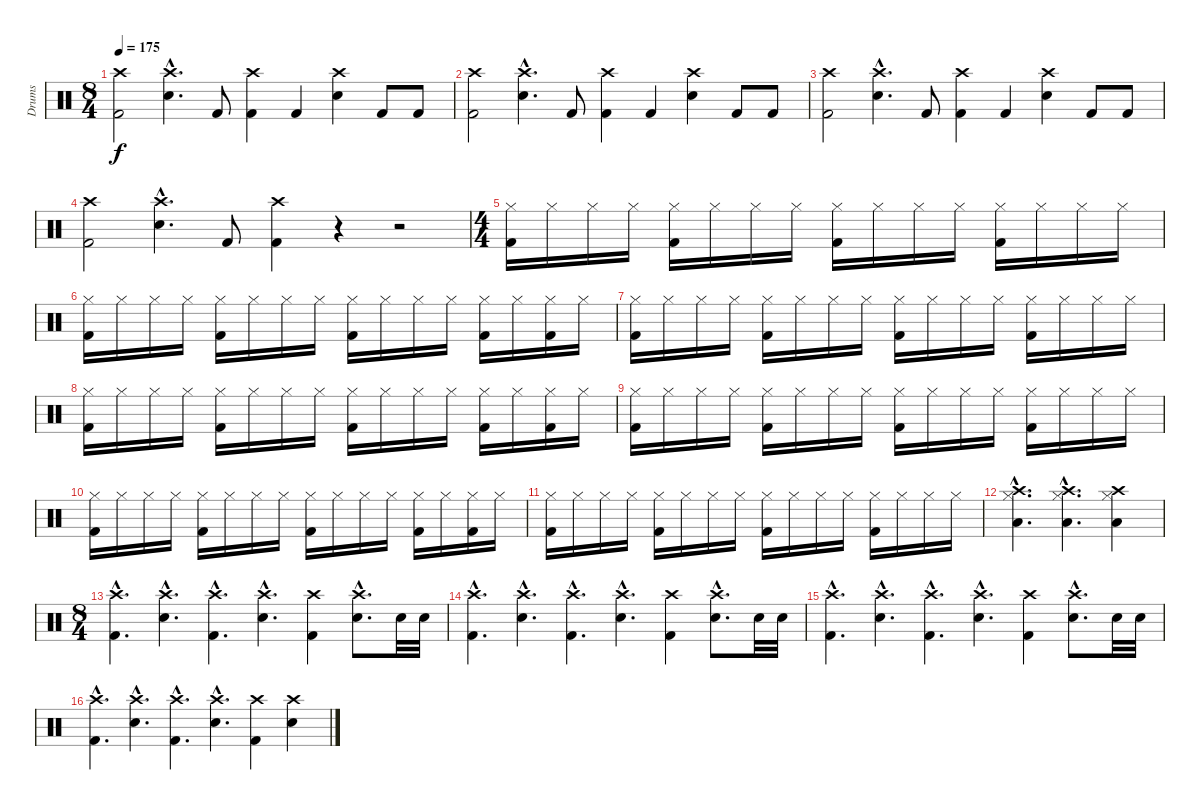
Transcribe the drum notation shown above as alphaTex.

\track ("Drums" "Drums") {instrument percussion}
\staff {score}
\articulation defaults
\ts (8 4)
\tempo 175
\clef neutral
\ks c
("Crash high (hit)" "Kick (hit) 2").2{dy f} ("Crash high (hit)"{hac} "Electric Snare (hit)"{hac}).4{d} "Kick (hit) 2".8 ("Crash high (hit)" "Kick (hit) 2").4 "Kick (hit) 2".4 ("Crash high (hit)" "Electric Snare (hit)").4 "Kick (hit) 2".8 "Kick (hit) 2".8 |
("Crash high (hit)" "Kick (hit) 2").2 ("Crash high (hit)"{hac} "Electric Snare (hit)"{hac}).4{d} "Kick (hit) 2".8 ("Crash high (hit)" "Kick (hit) 2").4 "Kick (hit) 2".4 ("Crash high (hit)" "Electric Snare (hit)").4 "Kick (hit) 2".8 "Kick (hit) 2".8 |
("Crash high (hit)" "Kick (hit) 2").2 ("Crash high (hit)"{hac} "Electric Snare (hit)"{hac}).4{d} "Kick (hit) 2".8 ("Crash high (hit)" "Kick (hit) 2").4 "Kick (hit) 2".4 ("Crash high (hit)" "Electric Snare (hit)").4 "Kick (hit) 2".8 "Kick (hit) 2".8 |
("Crash high (hit)" "Kick (hit) 2").2 ("Crash high (hit)"{hac} "Electric Snare (hit)"{hac}).4{d} "Kick (hit) 2".8 ("Crash high (hit)" "Kick (hit) 2").4 r.4 r.2 |
\ts (4 4)
("Hi-Hat (closed)" "Kick (hit) 2").16 "Hi-Hat (closed)".16 "Hi-Hat (closed)".16 "Hi-Hat (closed)".16 ("Hi-Hat (closed)" "Kick (hit) 2").16 "Hi-Hat (closed)".16 "Hi-Hat (closed)".16 "Hi-Hat (closed)".16 ("Hi-Hat (closed)" "Kick (hit) 2").16 "Hi-Hat (closed)".16 "Hi-Hat (closed)".16 "Hi-Hat (closed)".16 ("Hi-Hat (closed)" "Kick (hit) 2").16 "Hi-Hat (closed)".16 "Hi-Hat (closed)".16 "Hi-Hat (closed)".16 |
("Hi-Hat (closed)" "Kick (hit) 2").16 "Hi-Hat (closed)".16 "Hi-Hat (closed)".16 "Hi-Hat (closed)".16 ("Hi-Hat (closed)" "Kick (hit) 2").16 "Hi-Hat (closed)".16 "Hi-Hat (closed)".16 "Hi-Hat (closed)".16 ("Hi-Hat (closed)" "Kick (hit) 2").16 "Hi-Hat (closed)".16 "Hi-Hat (closed)".16 "Hi-Hat (closed)".16 ("Hi-Hat (closed)" "Kick (hit) 2").16 "Hi-Hat (closed)".16 ("Hi-Hat (closed)" "Kick (hit) 2").16 "Hi-Hat (closed)".16 |
("Hi-Hat (closed)" "Kick (hit) 2").16 "Hi-Hat (closed)".16 "Hi-Hat (closed)".16 "Hi-Hat (closed)".16 ("Hi-Hat (closed)" "Kick (hit) 2").16 "Hi-Hat (closed)".16 "Hi-Hat (closed)".16 "Hi-Hat (closed)".16 ("Hi-Hat (closed)" "Kick (hit) 2").16 "Hi-Hat (closed)".16 "Hi-Hat (closed)".16 "Hi-Hat (closed)".16 ("Hi-Hat (closed)" "Kick (hit) 2").16 "Hi-Hat (closed)".16 "Hi-Hat (closed)".16 "Hi-Hat (closed)".16 |
("Hi-Hat (closed)" "Kick (hit) 2").16 "Hi-Hat (closed)".16 "Hi-Hat (closed)".16 "Hi-Hat (closed)".16 ("Hi-Hat (closed)" "Kick (hit) 2").16 "Hi-Hat (closed)".16 "Hi-Hat (closed)".16 "Hi-Hat (closed)".16 ("Hi-Hat (closed)" "Kick (hit) 2").16 "Hi-Hat (closed)".16 "Hi-Hat (closed)".16 "Hi-Hat (closed)".16 ("Hi-Hat (closed)" "Kick (hit) 2").16 "Hi-Hat (closed)".16 ("Hi-Hat (closed)" "Kick (hit) 2").16 "Hi-Hat (closed)".16 |
("Hi-Hat (closed)" "Kick (hit) 2").16 "Hi-Hat (closed)".16 "Hi-Hat (closed)".16 "Hi-Hat (closed)".16 ("Hi-Hat (closed)" "Kick (hit) 2").16 "Hi-Hat (closed)".16 "Hi-Hat (closed)".16 "Hi-Hat (closed)".16 ("Hi-Hat (closed)" "Kick (hit) 2").16 "Hi-Hat (closed)".16 "Hi-Hat (closed)".16 "Hi-Hat (closed)".16 ("Hi-Hat (closed)" "Kick (hit) 2").16 "Hi-Hat (closed)".16 "Hi-Hat (closed)".16 "Hi-Hat (closed)".16 |
("Hi-Hat (closed)" "Kick (hit) 2").16 "Hi-Hat (closed)".16 "Hi-Hat (closed)".16 "Hi-Hat (closed)".16 ("Hi-Hat (closed)" "Kick (hit) 2").16 "Hi-Hat (closed)".16 "Hi-Hat (closed)".16 "Hi-Hat (closed)".16 ("Hi-Hat (closed)" "Kick (hit) 2").16 "Hi-Hat (closed)".16 "Hi-Hat (closed)".16 "Hi-Hat (closed)".16 ("Hi-Hat (closed)" "Kick (hit) 2").16 "Hi-Hat (closed)".16 ("Hi-Hat (closed)" "Kick (hit) 2").16 "Hi-Hat (closed)".16 |
("Hi-Hat (closed)" "Kick (hit) 2").16 "Hi-Hat (closed)".16 "Hi-Hat (closed)".16 "Hi-Hat (closed)".16 ("Hi-Hat (closed)" "Kick (hit) 2").16 "Hi-Hat (closed)".16 "Hi-Hat (closed)".16 "Hi-Hat (closed)".16 ("Hi-Hat (closed)" "Kick (hit) 2").16 "Hi-Hat (closed)".16 "Hi-Hat (closed)".16 "Hi-Hat (closed)".16 ("Hi-Hat (closed)" "Kick (hit) 2").16 "Hi-Hat (closed)".16 "Hi-Hat (closed)".16 "Hi-Hat (closed)".16 |
("Crash high (hit)"{hac} "Hi-Hat (closed)"{hac} "Low Tom (hit)"{hac}).4{d} ("Crash high (hit)"{hac} "Hi-Hat (closed)"{hac} "Low Tom (hit)"{hac}).4{d} ("Crash high (hit)" "Hi-Hat (closed)" "Low Tom (hit)").4 |
\ts (8 4)
("Crash high (hit)"{hac} "Kick (hit) 2"{hac}).4{d} ("Crash high (hit)"{hac} "Electric Snare (hit)"{hac}).4{d} ("Crash high (hit)"{hac} "Kick (hit) 2"{hac}).4{d} ("Crash high (hit)"{hac} "Electric Snare (hit)"{hac}).4{d} ("Crash high (hit)" "Kick (hit) 2").4 ("Crash high (hit)"{hac} "Electric Snare (hit)"{hac}).8{d} "Electric Snare (hit)".32 "Electric Snare (hit)".32 |
("Crash high (hit)"{hac} "Kick (hit) 2"{hac}).4{d} ("Crash high (hit)"{hac} "Electric Snare (hit)"{hac}).4{d} ("Crash high (hit)"{hac} "Kick (hit) 2"{hac}).4{d} ("Crash high (hit)"{hac} "Electric Snare (hit)"{hac}).4{d} ("Crash high (hit)" "Kick (hit) 2").4 ("Crash high (hit)"{hac} "Electric Snare (hit)"{hac}).8{d} "Electric Snare (hit)".32 "Electric Snare (hit)".32 |
("Crash high (hit)"{hac} "Kick (hit) 2"{hac}).4{d} ("Crash high (hit)"{hac} "Electric Snare (hit)"{hac}).4{d} ("Crash high (hit)"{hac} "Kick (hit) 2"{hac}).4{d} ("Crash high (hit)"{hac} "Electric Snare (hit)"{hac}).4{d} ("Crash high (hit)" "Kick (hit) 2").4 ("Crash high (hit)"{hac} "Electric Snare (hit)"{hac}).8{d} "Electric Snare (hit)".32 "Electric Snare (hit)".32 |
("Crash high (hit)"{hac} "Kick (hit) 2"{hac}).4{d} ("Crash high (hit)"{hac} "Electric Snare (hit)"{hac}).4{d} ("Crash high (hit)"{hac} "Kick (hit) 2"{hac}).4{d} ("Crash high (hit)"{hac} "Electric Snare (hit)"{hac}).4{d} ("Crash high (hit)" "Kick (hit) 2").4 ("Crash high (hit)" "Electric Snare (hit)").4
